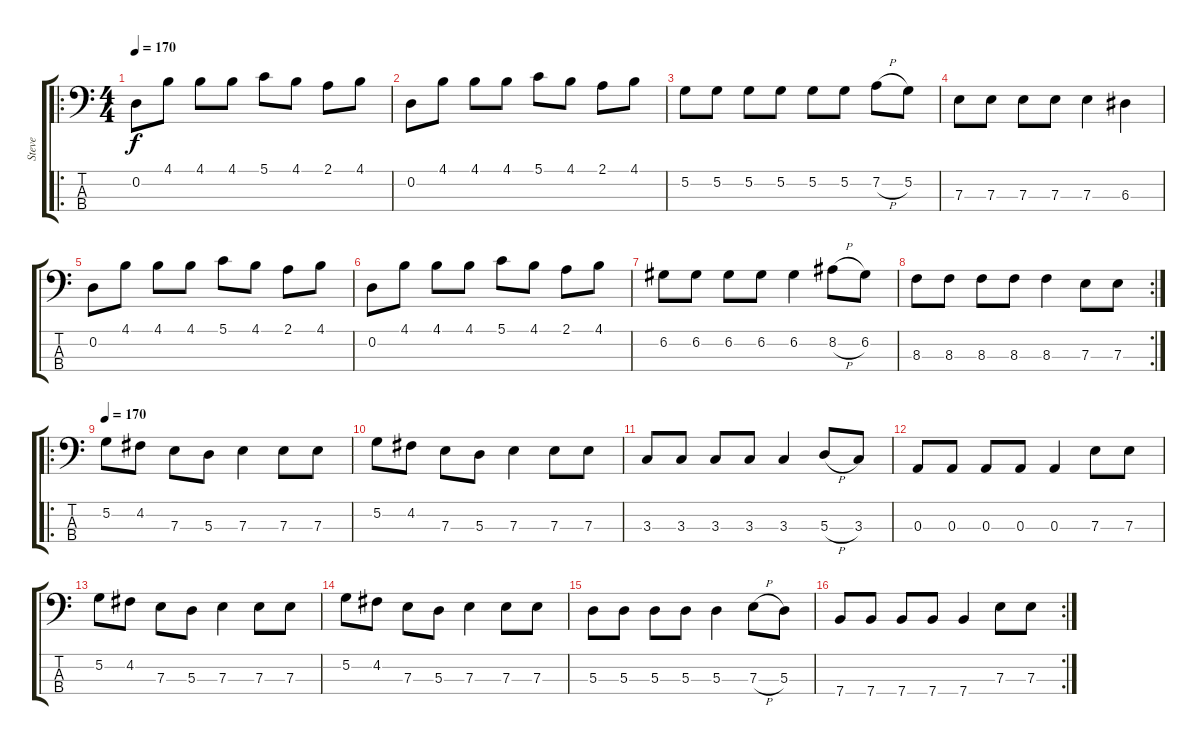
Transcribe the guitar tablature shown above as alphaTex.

\track ("Steve" "Steve") {instrument electricbassfinger}
\staff {score tabs}
\tuning (G2 D2 A1 E1) {hide}
\ro
\ts (4 4)
\tempo 170
\clef f4
\ks c
0.2.8{dy f} 4.1.8 4.1.8 4.1.8 5.1.8 4.1.8 2.1.8 4.1.8 |
0.2.8 4.1.8 4.1.8 4.1.8 5.1.8 4.1.8 2.1.8 4.1.8 |
5.2.8 5.2.8 5.2.8 5.2.8 5.2.8 5.2.8 7.2{h}.8 5.2.8 |
7.3.8 7.3.8 7.3.8 7.3.8 7.3.4 6.3.4 |
0.2.8 4.1.8 4.1.8 4.1.8 5.1.8 4.1.8 2.1.8 4.1.8 |
0.2.8 4.1.8 4.1.8 4.1.8 5.1.8 4.1.8 2.1.8 4.1.8 |
6.2.8 6.2.8 6.2.8 6.2.8 6.2.4 8.2{h}.8 6.2.8 |
\rc 2
8.3.8 8.3.8 8.3.8 8.3.8 8.3.4 7.3.8 7.3.8 |
\ro
\tempo 170
5.2.8 4.2.8 7.3.8 5.3.8 7.3.4 7.3.8 7.3.8 |
5.2.8 4.2.8 7.3.8 5.3.8 7.3.4 7.3.8 7.3.8 |
3.3.8 3.3.8 3.3.8 3.3.8 3.3.4 5.3{h}.8 3.3.8 |
0.3.8 0.3.8 0.3.8 0.3.8 0.3.4 7.3.8 7.3.8 |
5.2.8 4.2.8 7.3.8 5.3.8 7.3.4 7.3.8 7.3.8 |
5.2.8 4.2.8 7.3.8 5.3.8 7.3.4 7.3.8 7.3.8 |
5.3.8 5.3.8 5.3.8 5.3.8 5.3.4 7.3{h}.8 5.3.8 |
\rc 2
7.4.8 7.4.8 7.4.8 7.4.8 7.4.4 7.3.8 7.3.8
